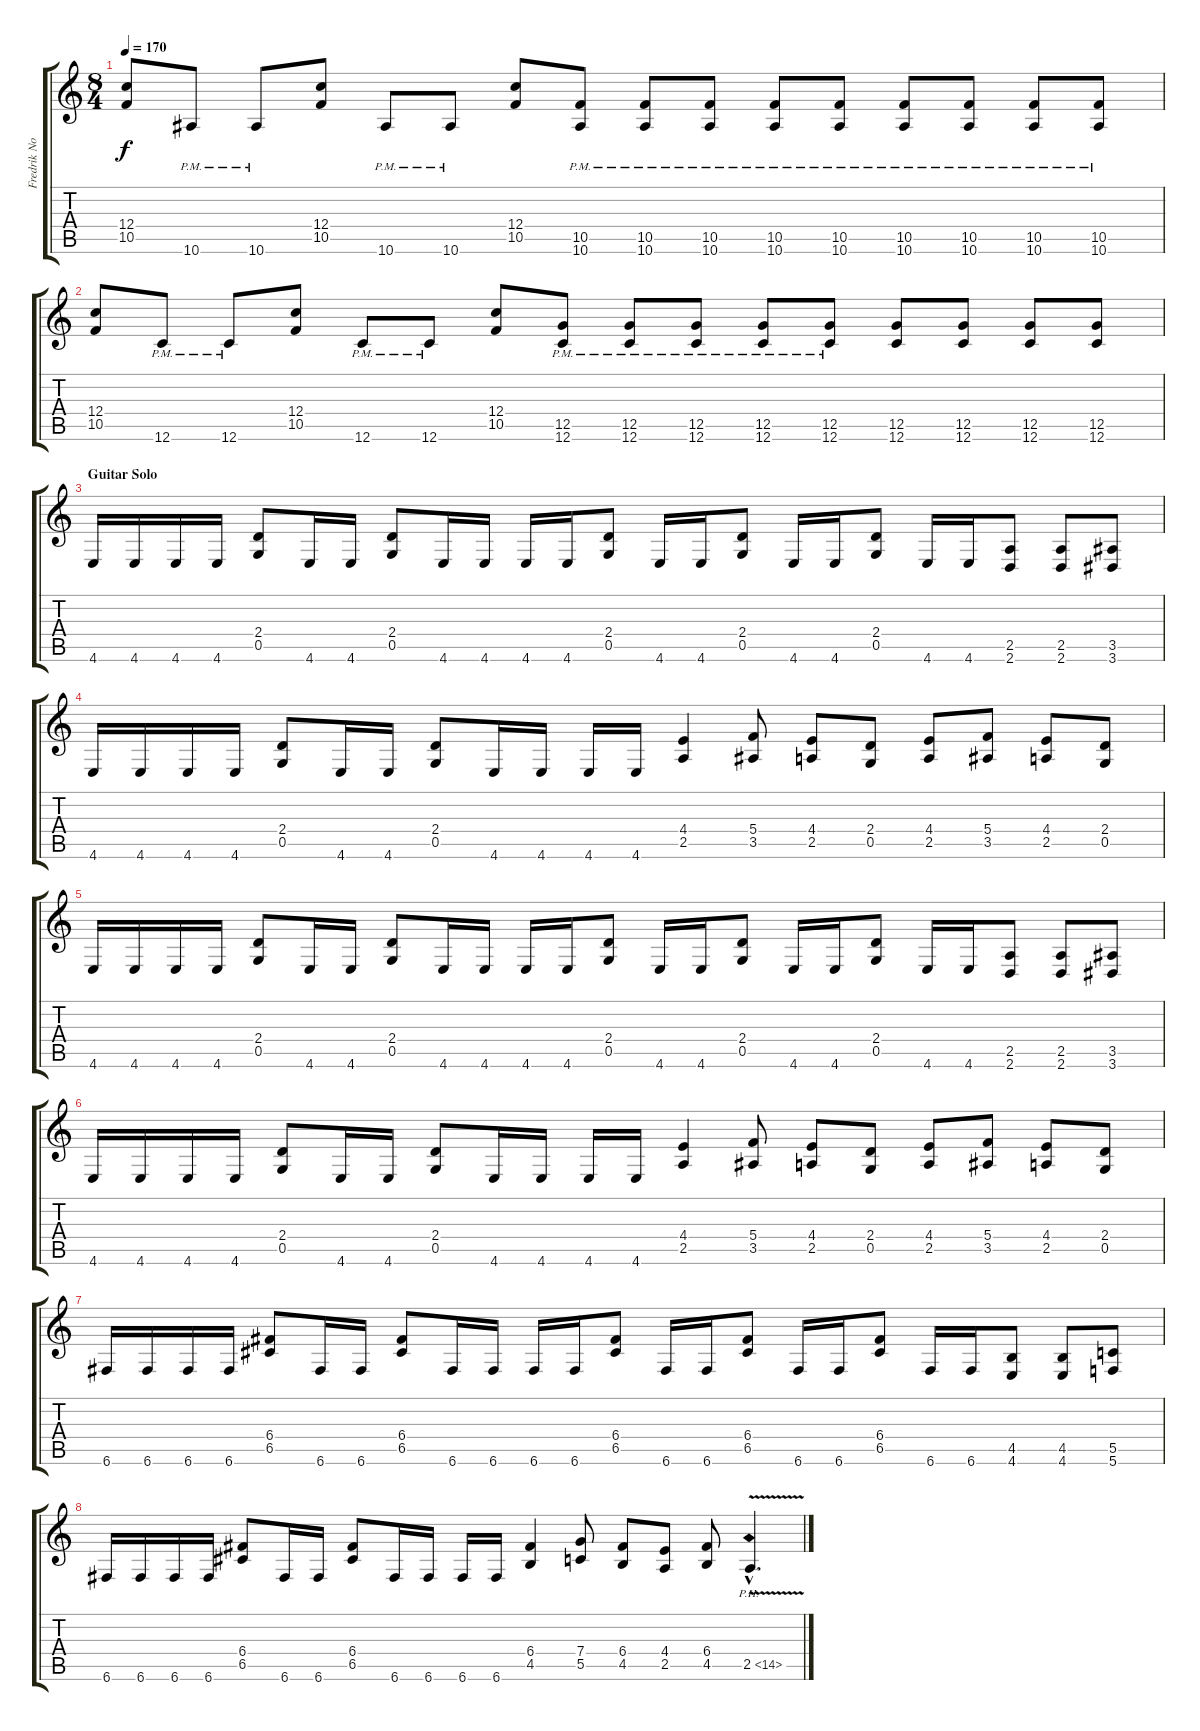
\track ("Fredrik Norstrom - Rhytm" "Fredrik No") {instrument distortionguitar}
\staff {score tabs}
\tuning (D4 A3 F3 C3 G2 C2) {hide}
\ts (8 4)
\tempo 170
\clef g2
\ks c
(12.4 10.5).8{dy f} 10.6{pm}.8 10.6{pm}.8 (12.4 10.5).8 10.6{pm}.8 10.6{pm}.8 (12.4 10.5).8 (10.5{pm} 10.6{pm}).8 (10.5{pm} 10.6{pm}).8 (10.5{pm} 10.6{pm}).8 (10.5{pm} 10.6{pm}).8 (10.5{pm} 10.6{pm}).8 (10.5{pm} 10.6{pm}).8 (10.5{pm} 10.6{pm}).8 (10.5{pm} 10.6{pm}).8 (10.5{pm} 10.6{pm}).8 |
(12.4 10.5).8 12.6{pm}.8 12.6{pm}.8 (12.4 10.5).8 12.6{pm}.8 12.6{pm}.8 (12.4 10.5).8 (12.5{pm} 12.6{pm}).8 (12.5{pm} 12.6{pm}).8 (12.5{pm} 12.6{pm}).8 (12.5{pm} 12.6{pm}).8 (12.5{pm} 12.6{pm}).8 (12.5 12.6).8 (12.5 12.6).8 (12.5 12.6).8 (12.5 12.6).8 |
\section ("" "Guitar Solo")
4.6.16 4.6.16 4.6.16 4.6.16 (2.4 0.5).8 4.6.16 4.6.16 (2.4 0.5).8 4.6.16 4.6.16 4.6.16 4.6.16 (2.4 0.5).8 4.6.16 4.6.16 (2.4 0.5).8 4.6.16 4.6.16 (2.4 0.5).8 4.6.16 4.6.16 (2.5 2.6).8 (2.5 2.6).8 (3.5 3.6).8 |
4.6.16 4.6.16 4.6.16 4.6.16 (2.4 0.5).8 4.6.16 4.6.16 (2.4 0.5).8 4.6.16 4.6.16 4.6.16 4.6.16 (4.4 2.5).4 (5.4 3.5).8 (4.4 2.5).8 (2.4 0.5).8 (4.4 2.5).8 (5.4 3.5).8 (4.4 2.5).8 (2.4 0.5).8 |
4.6.16 4.6.16 4.6.16 4.6.16 (2.4 0.5).8 4.6.16 4.6.16 (2.4 0.5).8 4.6.16 4.6.16 4.6.16 4.6.16 (2.4 0.5).8 4.6.16 4.6.16 (2.4 0.5).8 4.6.16 4.6.16 (2.4 0.5).8 4.6.16 4.6.16 (2.5 2.6).8 (2.5 2.6).8 (3.5 3.6).8 |
4.6.16 4.6.16 4.6.16 4.6.16 (2.4 0.5).8 4.6.16 4.6.16 (2.4 0.5).8 4.6.16 4.6.16 4.6.16 4.6.16 (4.4 2.5).4 (5.4 3.5).8 (4.4 2.5).8 (2.4 0.5).8 (4.4 2.5).8 (5.4 3.5).8 (4.4 2.5).8 (2.4 0.5).8 |
6.6.16 6.6.16 6.6.16 6.6.16 (6.4 6.5).8 6.6.16 6.6.16 (6.4 6.5).8 6.6.16 6.6.16 6.6.16 6.6.16 (6.4 6.5).8 6.6.16 6.6.16 (6.4 6.5).8 6.6.16 6.6.16 (6.4 6.5).8 6.6.16 6.6.16 (4.5 4.6).8 (4.5 4.6).8 (5.5 5.6).8 |
6.6.16 6.6.16 6.6.16 6.6.16 (6.4 6.5).8 6.6.16 6.6.16 (6.4 6.5).8 6.6.16 6.6.16 6.6.16 6.6.16 (6.4 4.5).4 (7.4 5.5).8 (6.4 4.5).8 (4.4 2.5).8 (6.4 4.5).8 2.5{ph 12 v hac}.4{d}
